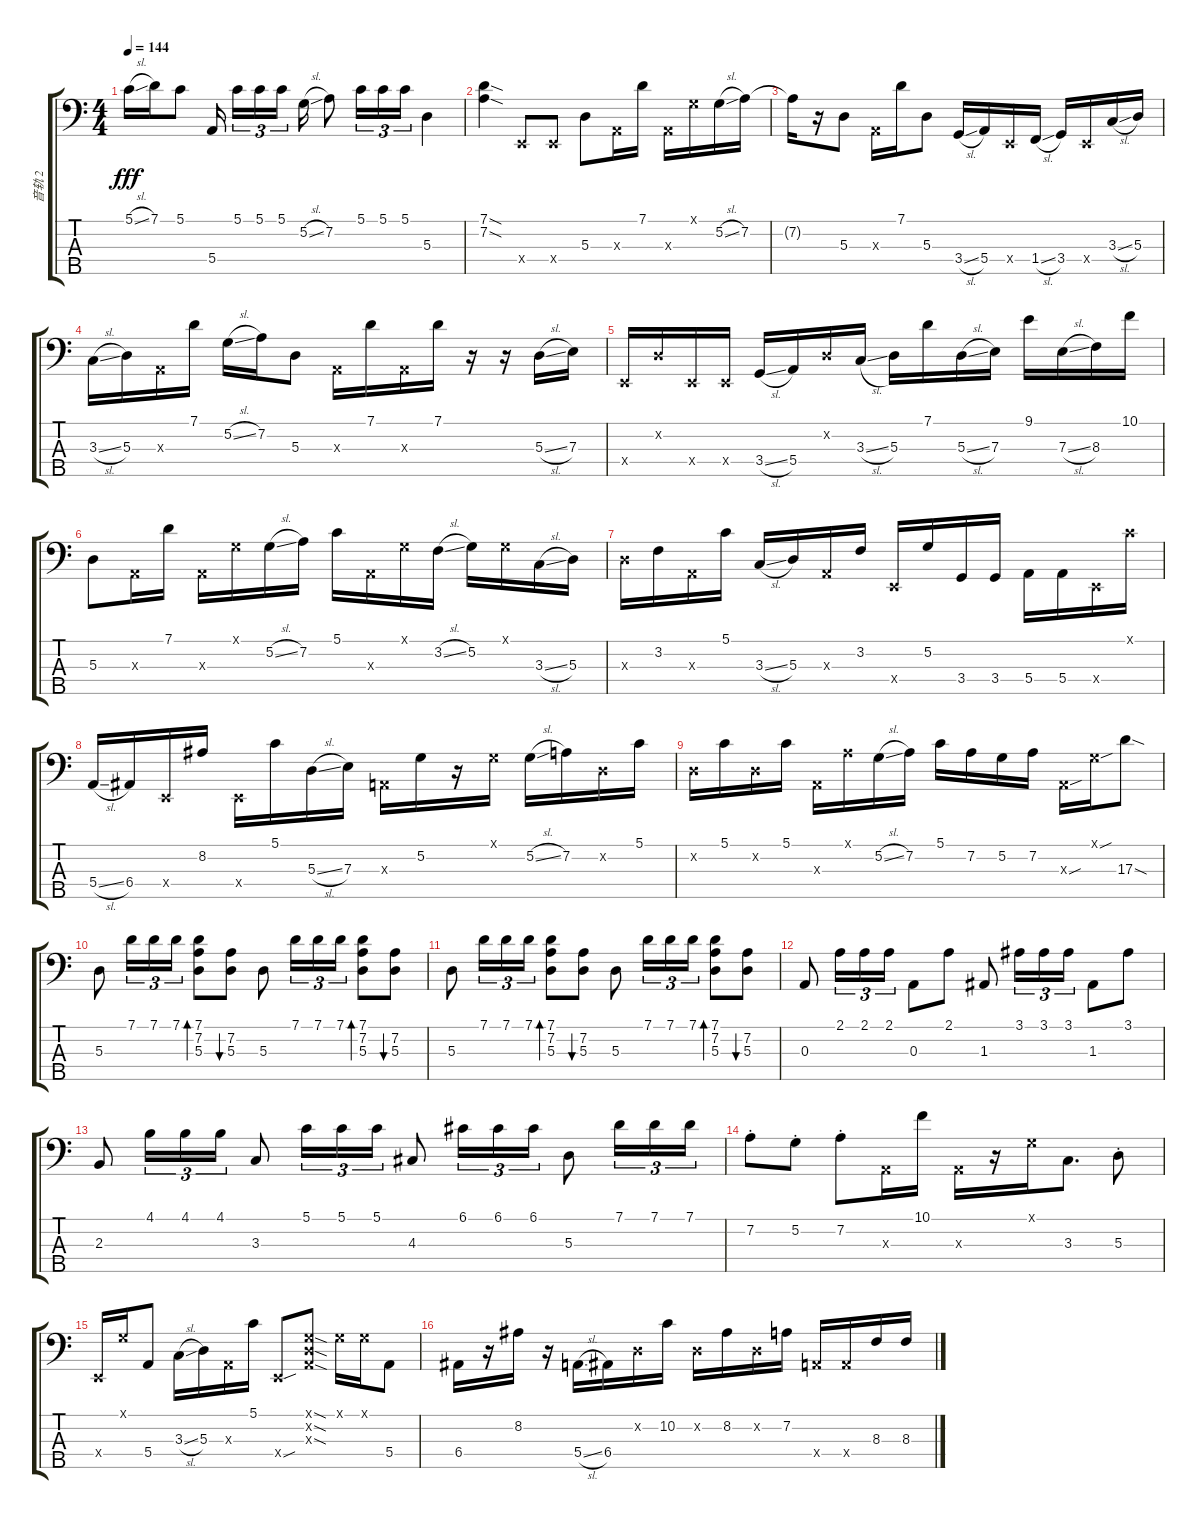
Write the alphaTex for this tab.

\track ("音轨 2" "音轨 2") {instrument slapbass1}
\staff {score tabs}
\tuning (G2 D2 A1 E1 B0) {hide}
\ts (4 4)
\tempo 144
\clef f4
\ks c
5.1{sl}.16{dy fff} 7.1.16 5.1.8 5.4.16{beam splitsecondary} 5.1.16{tu (3 2)} 5.1.16{tu (3 2)} 5.1.16{tu (3 2) beam splitsecondary} 5.2{sl}.16 7.2.8 5.1.16{tu (3 2)} 5.1.16{tu (3 2)} 5.1.16{tu (3 2)} 5.3.4 |
(7.1{sod} 7.2{sod}).4 0.4{x}.8 0.4{x}.8 5.3.8 0.3{x}.16 7.1.16 0.3{x}.16 0.1{x}.16 5.2{sl}.16 7.2.16 |
7.2{t}.16 r.16 5.3.8 0.3{x}.16 7.1.16 5.3.8 3.4{sl}.16 5.4.16 0.4{x}.16 1.4{sl}.16 3.4.16 0.4{x}.16 3.3{sl}.16 5.3.16 |
3.3{sl}.16 5.3.16 0.3{x}.16 7.1.16 5.2{sl}.16 7.2.16 5.3.8 0.3{x}.16 7.1.16 0.3{x}.16 7.1.16 r.16 r.16 5.3{sl}.16 7.3.16 |
0.4{x}.16 0.2{x}.16 0.4{x}.16 0.4{x}.16 3.4{sl}.16 5.4.16 0.2{x}.16 3.3{sl}.16 5.3.16 7.1.16 5.3{sl}.16 7.3.16 9.1.16 7.3{sl}.16 8.3.16 10.1.16 |
5.3.8 0.3{x}.16 7.1.16 0.3{x}.16 0.1{x}.16 5.2{sl}.16 7.2.16 5.1.16 0.3{x}.16 0.1{x}.16 3.2{sl}.16 5.2.16 0.1{x}.16 3.3{sl}.16 5.3.16 |
5.3{x}.16 3.2.16 0.3{x}.16 5.1.16 3.3{sl}.16 5.3.16 0.3{x}.16 3.2.16 0.4{x}.16 5.2.16 3.4.16 3.4.16 5.4.16 5.4.16 0.4{x}.16 5.1{x}.16 |
5.4{sl}.16 6.4.16 0.4{x}.16 8.2.16 0.4{x}.16 5.1.16 5.3{sl}.16 7.3.16 0.3{x}.16 5.2.16 r.16 0.1{x}.16 5.2{sl}.16 7.2.16 0.2{x}.16 5.1.16 |
0.2{x}.16 5.1.16 0.2{x}.16 5.1.16 0.3{x}.16 2.1{x}.16 5.2{sl}.16 7.2.16 5.1.16 7.2.16 5.2.16 7.2.16 0.3{sou x}.16 0.1{sou x}.16 17.3{sod}.8 |
5.3.8 7.1.16{tu (3 2)} 7.1.16{tu (3 2)} 7.1.16{tu (3 2)} (7.1 7.2 5.3).8{bd 60} (7.2 5.3).8{bu 60} 5.3.8 7.1.16{tu (3 2)} 7.1.16{tu (3 2)} 7.1.16{tu (3 2)} (7.1 7.2 5.3).8{bd 60} (7.2 5.3).8{bu 60} |
5.3.8 7.1.16{tu (3 2)} 7.1.16{tu (3 2)} 7.1.16{tu (3 2)} (7.1 7.2 5.3).8{bd 60} (7.2 5.3).8{bu 60} 5.3.8 7.1.16{tu (3 2)} 7.1.16{tu (3 2)} 7.1.16{tu (3 2)} (7.1 7.2 5.3).8{bd 60} (7.2 5.3).8{bu 60} |
0.3.8 2.1.16{tu (3 2)} 2.1.16{tu (3 2)} 2.1.16{tu (3 2)} 0.3.8 2.1.8 1.3.8 3.1.16{tu (3 2)} 3.1.16{tu (3 2)} 3.1.16{tu (3 2)} 1.3.8 3.1.8 |
2.3.8 4.1.16{tu (3 2)} 4.1.16{tu (3 2)} 4.1.16{tu (3 2)} 3.3.8 5.1.16{tu (3 2)} 5.1.16{tu (3 2)} 5.1.16{tu (3 2)} 4.3.8 6.1.16{tu (3 2)} 6.1.16{tu (3 2)} 6.1.16{tu (3 2)} 5.3.8 7.1.16{tu (3 2)} 7.1.16{tu (3 2)} 7.1.16{tu (3 2)} |
7.2{st}.8 5.2{st}.8 7.2{st}.8 0.3{x}.16 10.1.16 0.3{x}.16 r.16 0.1{x}.16 3.3.8{d} 5.3{st}.8 |
0.4{x}.16 0.1{x}.16 5.4.8 3.3{sl}.16 5.3.16 0.3{x}.16 5.1.16 0.4{sou x}.8 (0.1{sod x} 0.2{sod x} 0.3{sod x}).8 0.1{x}.16 0.1{x}.16 5.4.8 |
6.4.16 r.16 8.2.16 r.16 5.4{sl}.16 6.4.16 0.2{x}.16 10.2.16 0.2{x}.16 8.2.16 0.2{x}.16 7.2.16 5.4{x}.16 5.4{x}.16 8.3.16 8.3.16
